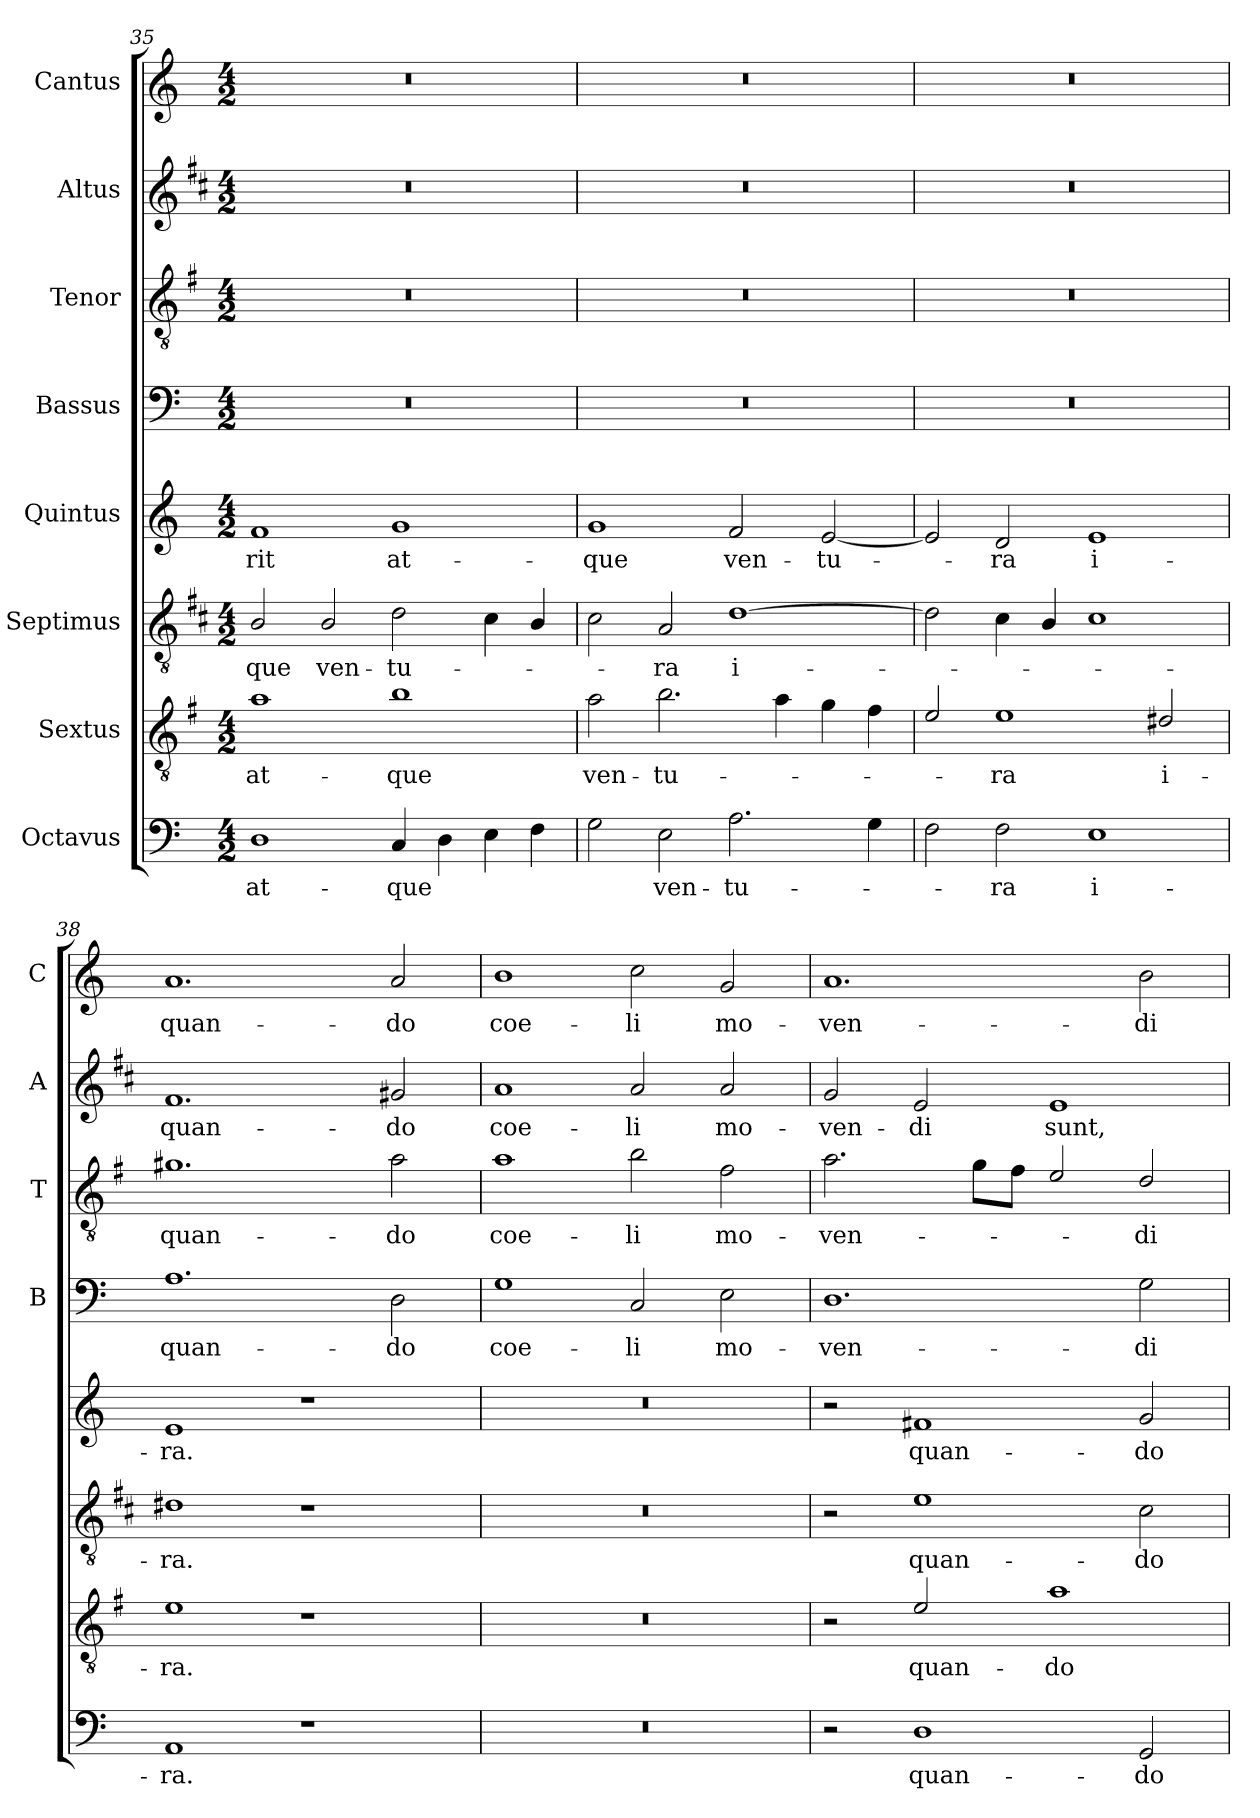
**kern	**text	**kern	**text	**kern	**text	**kern	**text	**kern	**text	**kern	**text	**kern	**text	**kern	**text
*part8	*part8	*part7	*part7	*part6	*part6	*part5	*part5	*part4	*part4	*part3	*part3	*part2	*part2	*part1	*part1
*staff8	*staff8	*staff7	*staff7	*staff6	*staff6	*staff5	*staff5	*staff4	*staff4	*staff3	*staff3	*staff2	*staff2	*staff1	*staff1
*I"Octavus	*	*I"Sextus	*	*I"Septimus	*	*I"Quintus	*	*I"Bassus	*	*I"Tenor	*	*I"Altus	*	*I"Cantus	*
*	*	*	*	*	*	*	*	*I'B	*	*I'T	*	*I'A	*	*I'C	*
!!LO:LB:g=z
*clefF4	*	*clefGv2	*	*clefGv2	*	*clefG2	*	*clefF4	*	*clefGv2	*	*clefG2	*	*clefG2	*
*	*	*ITrd4c7	*	*ITrd1c2	*	*	*	*	*	*ITrd4c7	*	*ITrd1c2	*	*	*
*k[]	*	*k[]	*	*k[]	*	*k[]	*	*k[]	*	*k[]	*	*k[]	*	*k[]	*
*C:	*	*C:	*	*C:	*	*C:	*	*C:	*	*C:	*	*C:	*	*C:	*
*M4/2	*	*M4/2	*	*M4/2	*	*M4/2	*	*M4/2	*	*M4/2	*	*M4/2	*	*M4/2	*
=35	=35	=35	=35	=35	=35	=35	=35	=35	=35	=35	=35	=35	=35	=35	=35
!	!LO:LY:b	!	!LO:LY:b	!	!LO:LY:b	!	!LO:LY:b	!	!	!	!	!	!	!	!
1D	at-	1d	at-	2A/	-que	1f	-rit	0r	.	0r	.	0r	.	0r	.
!	!	!	!	!	!LO:LY:b	!	!	!	!	!	!	!	!	!	!
.	.	.	.	2A/	ven-	.	.	.	.	.	.	.	.	.	.
!	!LO:LY:b	!	!LO:LY:b	!	!LO:LY:b	!	!LO:LY:b	!	!	!	!	!	!	!	!
4C/	-que	1e	-que	2c\	-tu-	1g	at-	.	.	.	.	.	.	.	.
4D\	.	.	.	.	.	.	.	.	.	.	.	.	.	.	.
4E\	.	.	.	4B\	.	.	.	.	.	.	.	.	.	.	.
4F\	.	.	.	4A/	.	.	.	.	.	.	.	.	.	.	.
=36	=36	=36	=36	=36	=36	=36	=36	=36	=36	=36	=36	=36	=36	=36	=36
!	!	!	!LO:LY:b	!	!	!	!LO:LY:b	!	!	!	!	!	!	!	!
2G\	.	2d\	ven-	2B\	.	1g	-que	0r	.	0r	.	0r	.	0r	.
!	!LO:LY:b	!	!LO:LY:b	!	!LO:LY:b	!	!	!	!	!	!	!	!	!	!
2E\	ven-	2.e\	-tu-	2G/	-ra	.	.	.	.	.	.	.	.	.	.
!	!LO:LY:b	!	!	!	!LO:LY:b	!	!LO:LY:b	!	!	!	!	!	!	!	!
2.A\	-tu-	.	.	[1c	i-	2f/	ven-	.	.	.	.	.	.	.	.
.	.	4d\	.	.	.	.	.	.	.	.	.	.	.	.	.
!	!	!	!	!	!	!	!LO:LY:b	!	!	!	!	!	!	!	!
.	.	4c\	.	.	.	[2e/	-tu-	.	.	.	.	.	.	.	.
4G\	.	4B\	.	.	.	.	.	.	.	.	.	.	.	.	.
=37	=37	=37	=37	=37	=37	=37	=37	=37	=37	=37	=37	=37	=37	=37	=37
2F\	.	2A/	.	2c\]	.	2e/]	.	0r	.	0r	.	0r	.	0r	.
!	!LO:LY:b	!	!LO:LY:b	!	!	!	!LO:LY:b	!	!	!	!	!	!	!	!
2F\	-ra	1A	-ra	4B\	.	2d/	-ra	.	.	.	.	.	.	.	.
.	.	.	.	4A/	.	.	.	.	.	.	.	.	.	.	.
!	!LO:LY:b	!	!	!	!	!	!LO:LY:b	!	!	!	!	!	!	!	!
1E	i-	.	.	1B	.	1e	i-	.	.	.	.	.	.	.	.
!	!	!	!LO:LY:b	!	!	!	!	!	!	!	!	!	!	!	!
.	.	2G#X/	i-	.	.	.	.	.	.	.	.	.	.	.	.
=38	=38	=38	=38	=38	=38	=38	=38	=38	=38	=38	=38	=38	=38	=38	=38
!	!LO:LY:b	!	!LO:LY:b	!	!LO:LY:b	!	!LO:LY:b	!	!LO:LY:b	!	!LO:LY:b	!	!LO:LY:b	!	!LO:LY:b
1AA	-ra.	1A	-ra.	1c#X	-ra.	1e	-ra.	1.A	quan-	1.c#X	quan-	1.e	quan-	1.a	quan-
1r	.	1r	.	1r	.	1r	.	.	.	.	.	.	.	.	.
!	!	!	!	!	!	!	!	!	!LO:LY:b	!	!LO:LY:b	!	!LO:LY:b	!	!LO:LY:b
.	.	.	.	.	.	.	.	2D\	-do	2d\	-do	2f#X/	-do	2a/	-do
=39	=39	=39	=39	=39	=39	=39	=39	=39	=39	=39	=39	=39	=39	=39	=39
!	!	!	!	!	!	!	!	!	!LO:LY:b	!	!LO:LY:b	!	!LO:LY:b	!	!LO:LY:b
0r	.	0r	.	0r	.	0r	.	1G	coe-	1d	coe-	1g	coe-	1b	coe-
!	!	!	!	!	!	!	!	!	!LO:LY:b	!	!LO:LY:b	!	!LO:LY:b	!	!LO:LY:b
.	.	.	.	.	.	.	.	2C/	-li	2e\	-li	2g/	-li	2cc\	-li
!	!	!	!	!	!	!	!	!	!LO:LY:b	!	!LO:LY:b	!	!LO:LY:b	!	!LO:LY:b
.	.	.	.	.	.	.	.	2E\	mo-	2B\	mo-	2g/	mo-	2g/	mo-
!!LO:PB:g=z
=40	=40	=40	=40	=40	=40	=40	=40	=40	=40	=40	=40	=40	=40	=40	=40
!	!	!	!	!	!	!	!	!	!LO:LY:b	!	!LO:LY:b	!	!LO:LY:b	!	!LO:LY:b
2r	.	2r	.	2r	.	2r	.	1.D	-ven-	2.d\	-ven-	2f/	-ven-	1.a	-ven-
!	!LO:LY:b	!	!LO:LY:b	!	!LO:LY:b	!	!LO:LY:b	!	!	!	!	!	!LO:LY:b	!	!
1D	quan-	2A/	quan-	1d	quan-	1f#X	quan-	.	.	.	.	2d/	-di	.	.
.	.	.	.	.	.	.	.	.	.	8c\L	.	.	.	.	.
.	.	.	.	.	.	.	.	.	.	8B\J	.	.	.	.	.
!	!	!	!LO:LY:b	!	!	!	!	!	!	!	!	!	!LO:LY:b	!	!
.	.	1d	-do	.	.	.	.	.	.	2A/	.	1d	sunt,	.	.
!	!LO:LY:b	!	!	!	!LO:LY:b	!	!LO:LY:b	!	!LO:LY:b	!	!LO:LY:b	!	!	!	!LO:LY:b
2GG/	-do	.	.	2B\	-do	2g/	-do	2G\	-di	2G/	-di	.	.	2b\	-di
=	=	=	=	=	=	=	=	=	=	=	=	=	=	=	=
*-	*-	*-	*-	*-	*-	*-	*-	*-	*-	*-	*-	*-	*-	*-	*-
